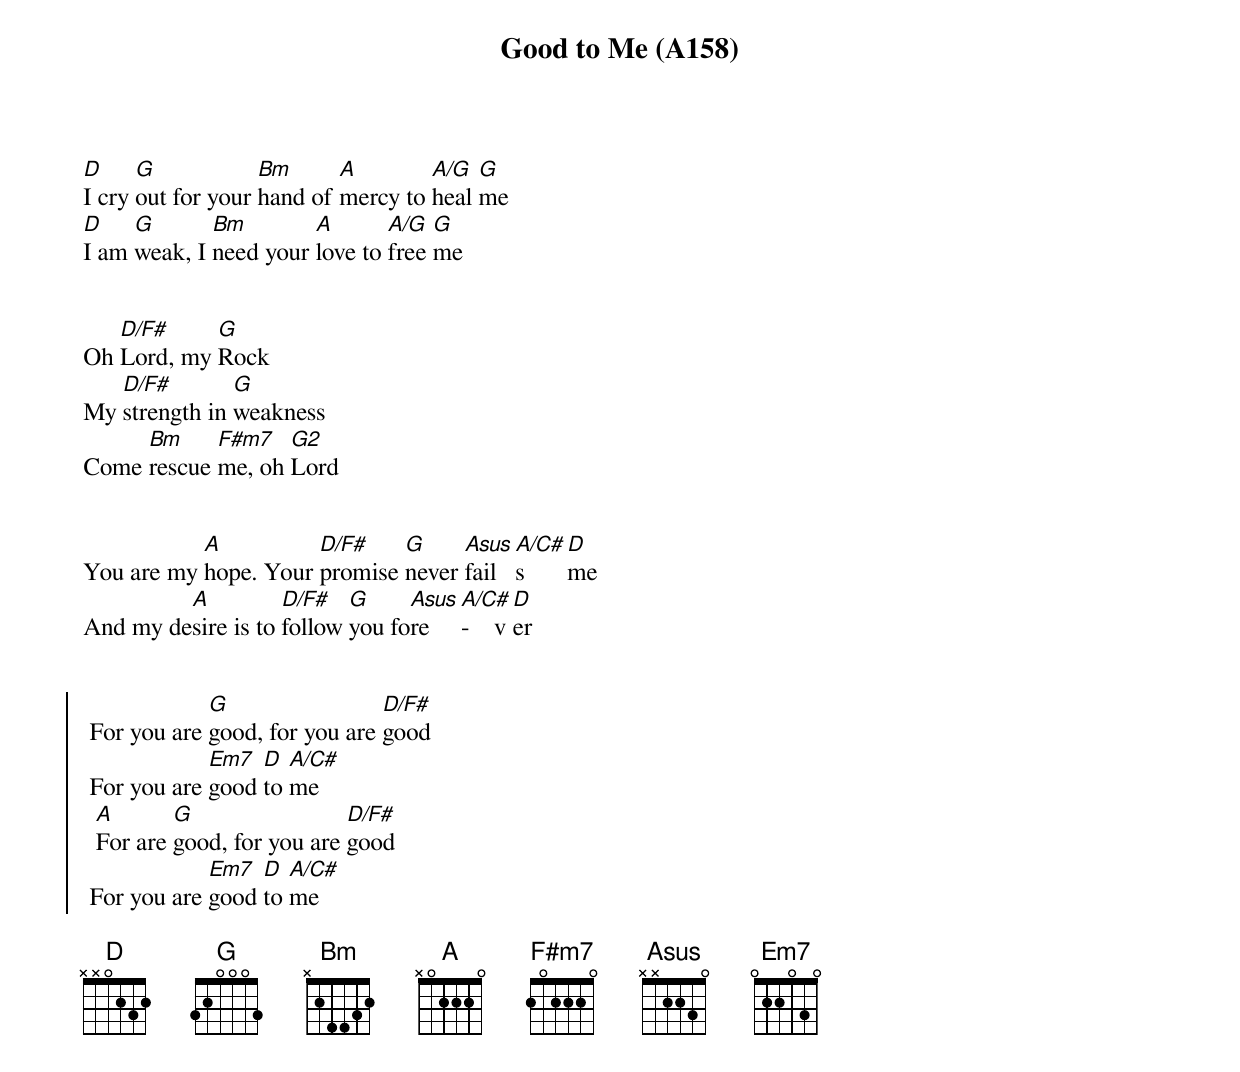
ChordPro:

{title: Good to Me (A158)}
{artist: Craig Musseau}

[D]I cry [G]out for your [Bm]hand of [A]mercy to [A/G]heal [G]me
[D]I am [G]weak, I [Bm]need your [A]love to [A/G]free [G]me


Oh [D/F#]Lord, my [G]Rock
My [D/F#]strength in [G]weakness
Come [Bm]rescue [F#m7]me, oh [G2]Lord


You are my [A]hope. Your [D/F#]promise [G]never [Asus]fail[A/C#]s [D]me
And my de[A]sire is to [D/F#]follow [G]you fo[Asus]re [A/C#]-    v[D]er


{soc}
 For you are [G]good, for you are [D/F#]good
 For you are [Em7]good [D]to [A/C#]me
  [A]For are [G]good, for you are [D/F#]good
 For you are [Em7]good [D]to [A/C#]me
 {eoc}

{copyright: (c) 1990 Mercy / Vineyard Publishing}
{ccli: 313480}
